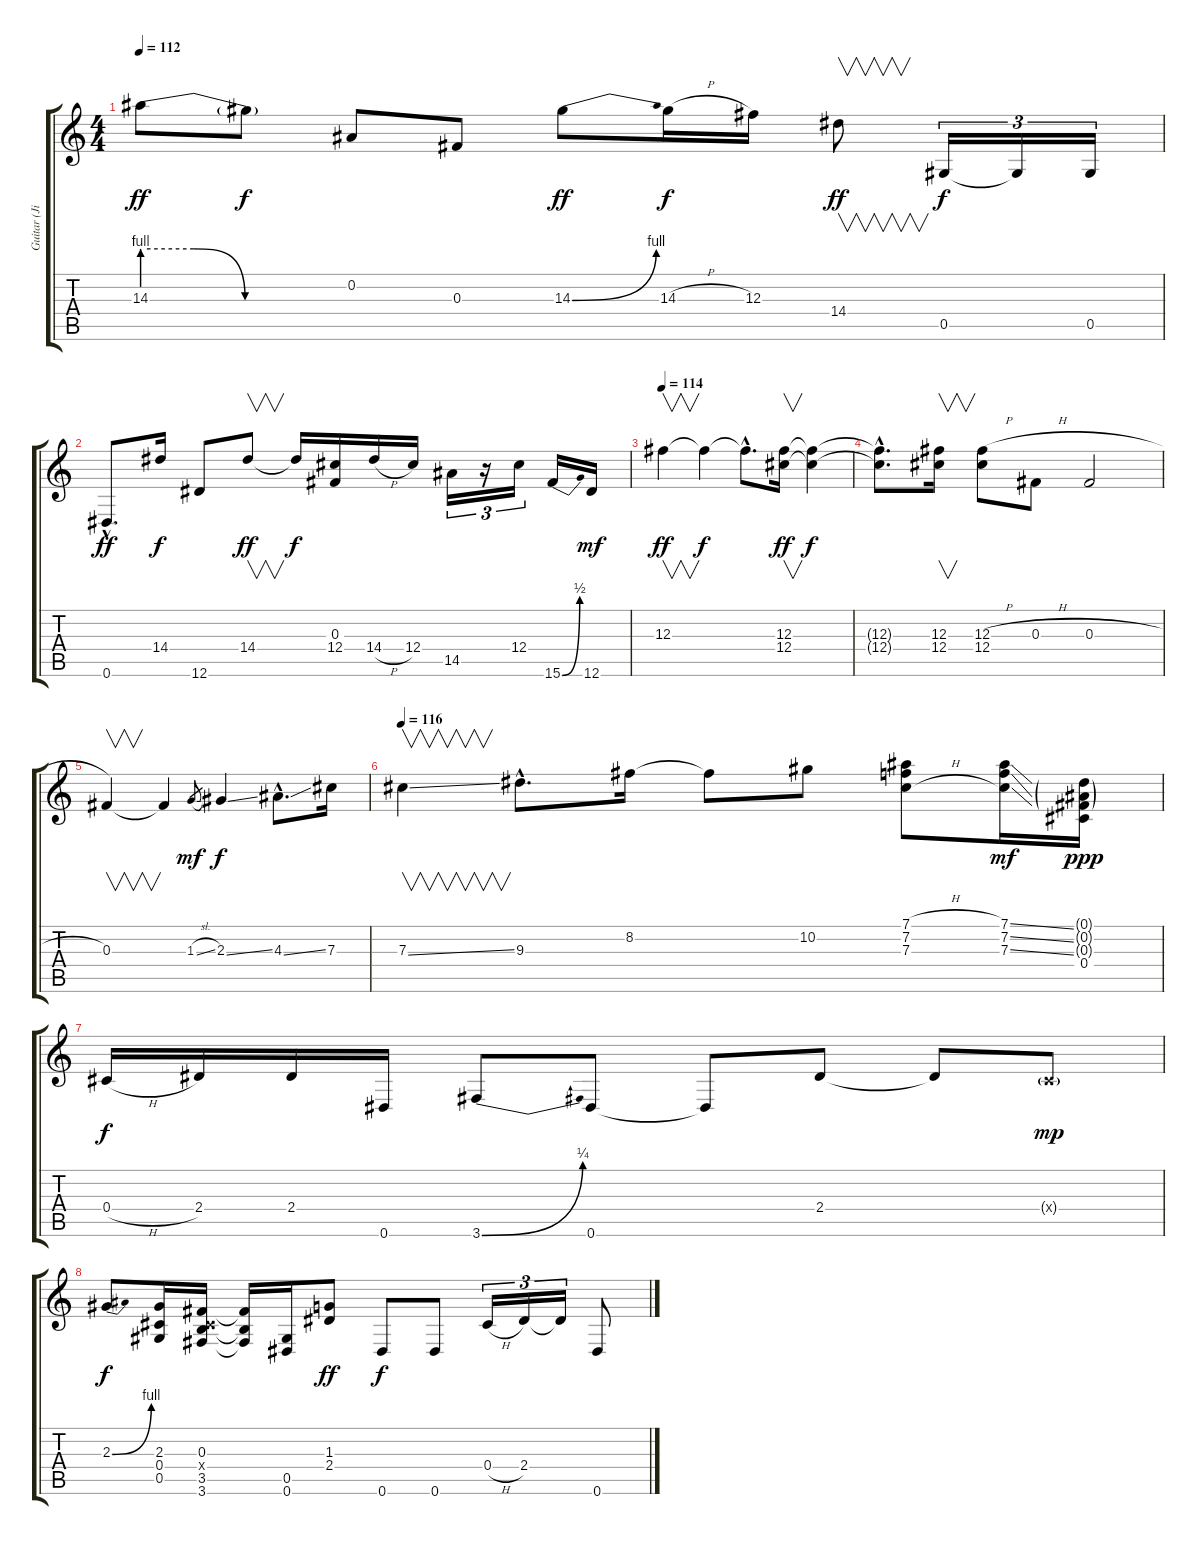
\track ("Guitar (Jimi Hendrix)" "Guitar (Ji") {instrument overdrivenguitar}
\staff {score tabs}
\tuning (Eb4 Bb3 Gb3 Db3 Ab2 Eb2) {hide}
\ts (4 4)
\tempo 112
\clef g2
\ks c
14.3{be (custom 0 4 15 4 30 0 60 0)}.8{dy ff} 14.3{t}.8{dy f} 0.2.8 0.3.8 14.3{be (bend 0 0 60 4)}.8{dy ff} 14.3{h}.16{dy f} 12.3.16 14.4.8{v dy ff} 0.5.16{tu (3 2) dy f} 0.5{t}.16{tu (3 2)} 0.5.16{tu (3 2)} |
0.6{hac}.8{d dy ff} 14.4.16{dy f} 12.6.8 14.4.8{v dy ff} 14.4{t}.16{dy f} (0.3 12.4).16 14.4{h}.16 12.4.16 14.5.16{tu (3 2)} r.16{tu (3 2)} 12.4.16{tu (3 2)} 15.6{be (bend 0 0 60 2)}.16 12.6.16{dy mf} |
\tempo 114
12.3.4{v dy ff} 12.3{t}.4{dy f} 12.3{hac t}.8{d} (12.3 12.4).16{v dy ff} (12.3{t} 12.4{t}).4{dy f} |
(12.3{hac t} 12.4{hac t}).8{d} (12.3 12.4).16{v} (12.3{h} 12.4).8 0.3{h}.8 0.3{h}.2 |
0.3.4{v} 0.3{t}.4 1.3{sl}.8{gr dy mf} 2.3{ss}.4{dy f} 4.3{ss hac}.8{d} 7.3.16 |
\tempo 116
7.3{ss}.4{v} 9.3{hac}.8{d} 8.2.16 8.2{t}.8 10.2.8 (7.1{h} 7.2{h} 7.3{h}).8 (7.1{ss} 7.2{ss} 7.3{ss}).16{dy mf} (0.1{g} 0.2{g} 0.3{g} 0.4).16{dy ppp} |
0.4{h}.16{dy f} 2.4.16 2.4.16 0.6.16 3.6{be (bend 0 0 60 1)}.8 0.6.8 0.6{t}.8 2.4.8 2.4{t}.8 0.4{g x}.8{dy mp} |
2.3{be (bend 0 0 60 4)}.8{dy f} (2.3 0.4 0.5).16 (0.3 0.4{x} 3.5 3.6).16 (0.3{t} 3.5{t} 3.6{t}).16 (0.5 0.6).16 (1.3 2.4).8{dy ff} 0.6.8{dy f} 0.6.8 0.4{h}.16{tu (3 2)} 2.4.16{tu (3 2)} 2.4{t}.16{tu (3 2)} 0.6.8
